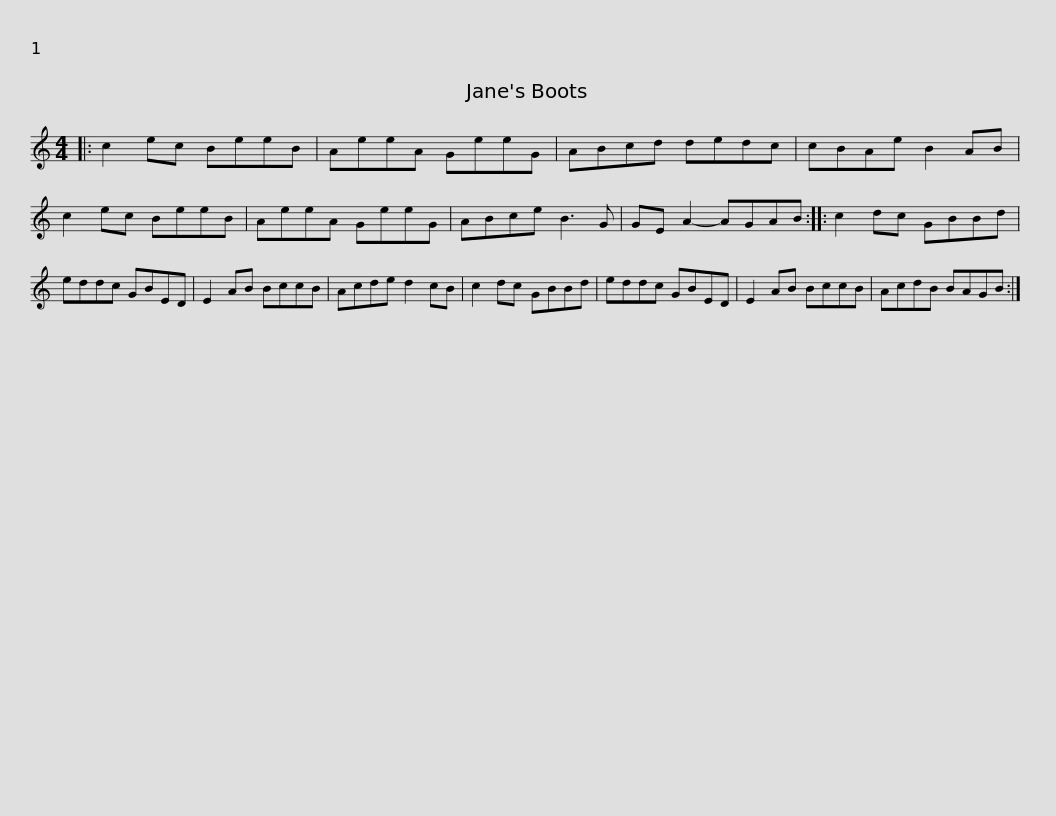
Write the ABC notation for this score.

X:1
L:1/8
M:4/4
I:linebreak $
K:C
V:1 treble
V:1
|: c2 ec BeeB | AeeA GeeG | ABcd dedc | cBAe B2 AB | c2 ec BeeB | %5
 AeeA GeeG |$ ABce B3 G | GE A2- AGAB :: c2 dc GBBd | eddc GBED | %10
 E2 AB BccB | Acde d2 cB |$ c2 dc GBBd | eddc GBED | E2 AB BccB | %15
 AcdB BAGB :| %16
